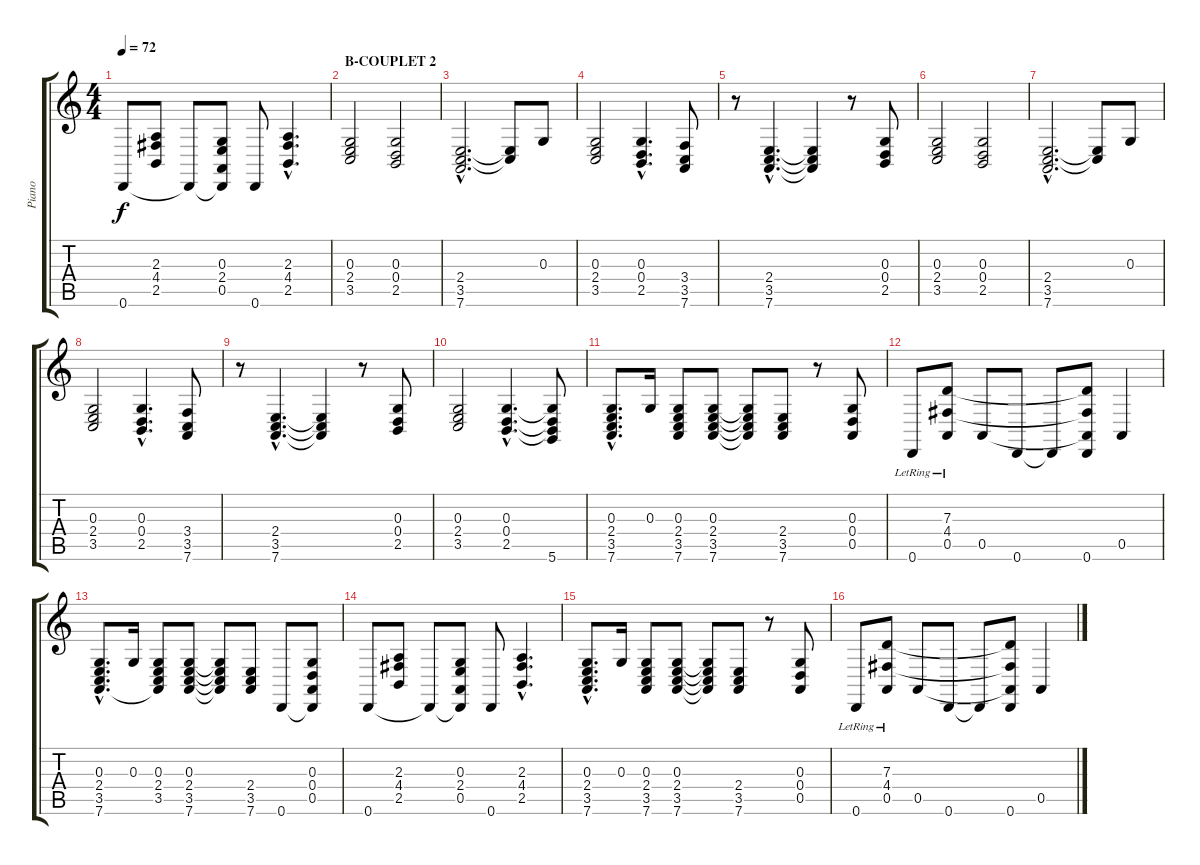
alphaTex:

\track ("Piano" "Piano") {instrument acousticgrandpiano}
\staff {score tabs}
\tuning (E4 B3 G3 D3 A2 D2) {hide}
\ts (4 4)
\tempo 72
\clef g2
\ks c
0.6.8{dy f} (2.3 4.4 2.5).8 0.6{t}.8 (0.3 2.4 0.5 0.6{t}).8 0.6.8 (2.3{hac} 4.4{hac} 2.5{hac}).4{d} |
\section ("" "B-COUPLET 2")
(0.3 2.4 3.5).2 (0.3 0.4 2.5).2 |
(2.4{hac} 3.5{hac} 7.6{hac}).2{d} (2.4{t} 3.5{t}).8 0.3.8 |
(0.3 2.4 3.5).2 (0.3{hac} 0.4{hac} 2.5{hac}).4{d} (3.4 3.5 7.6).8 |
r.8 (2.4{hac} 3.5{hac} 7.6{hac}).4{d} (2.4{t} 3.5{t} 7.6{t}).4 r.8 (0.3 0.4 2.5).8 |
(0.3 2.4 3.5).2 (0.3 0.4 2.5).2 |
(2.4{hac} 3.5{hac} 7.6{hac}).2{d} (2.4{t} 3.5{t}).8 0.3.8 |
(0.3 2.4 3.5).2 (0.3{hac} 0.4{hac} 2.5{hac}).4{d} (3.4 3.5 7.6).8 |
r.8 (2.4{hac} 3.5{hac} 7.6{hac}).4{d} (2.4{t} 3.5{t} 7.6{t}).4 r.8 (0.3 0.4 2.5).8 |
(0.3 2.4 3.5).2 (0.3{hac} 0.4{hac} 2.5{hac}).4{d} (0.3{t} 0.4{t} 2.5{t} 5.6).8 |
(0.3{hac} 2.4{hac} 3.5{hac} 7.6{hac}).8{d} 0.3.16 (0.3 2.4 3.5 7.6).8 (0.3 2.4 3.5 7.6).8 (0.3{t} 2.4{t} 3.5{t} 7.6{t}).8 (2.4 3.5 7.6).8 r.8 (0.3 0.4 0.5).8 |
0.6{lr}.8 (7.3 4.4{lr} 0.5).8 0.5.8 0.6.8 0.6{t}.8 (7.3{t} 4.4{t} 0.5{t} 0.6).8 0.5.4 |
(0.3{hac} 2.4{hac} 3.5{hac} 7.6{hac}).8{d} 0.3.16 (0.3 2.4 3.5 7.6{t}).8 (0.3 2.4 3.5 7.6).8 (0.3{t} 2.4{t} 3.5{t} 7.6{t}).8 (2.4 3.5 7.6).8 0.6.8 (0.3 0.4 0.5 0.6{t}).8 |
0.6.8 (2.3 4.4 2.5).8 0.6{t}.8 (0.3 2.4 0.5 0.6{t}).8 0.6.8 (2.3{hac} 4.4{hac} 2.5{hac}).4{d} |
(0.3{hac} 2.4{hac} 3.5{hac} 7.6{hac}).8{d} 0.3.16 (0.3 2.4 3.5 7.6).8 (0.3 2.4 3.5 7.6).8 (0.3{t} 2.4{t} 3.5{t} 7.6{t}).8 (2.4 3.5 7.6).8 r.8 (0.3 0.4 0.5).8 |
0.6{lr}.8 (7.3 4.4{lr} 0.5).8 0.5.8 0.6.8 0.6{t}.8 (7.3{t} 4.4{t} 0.5{t} 0.6).8 0.5.4
